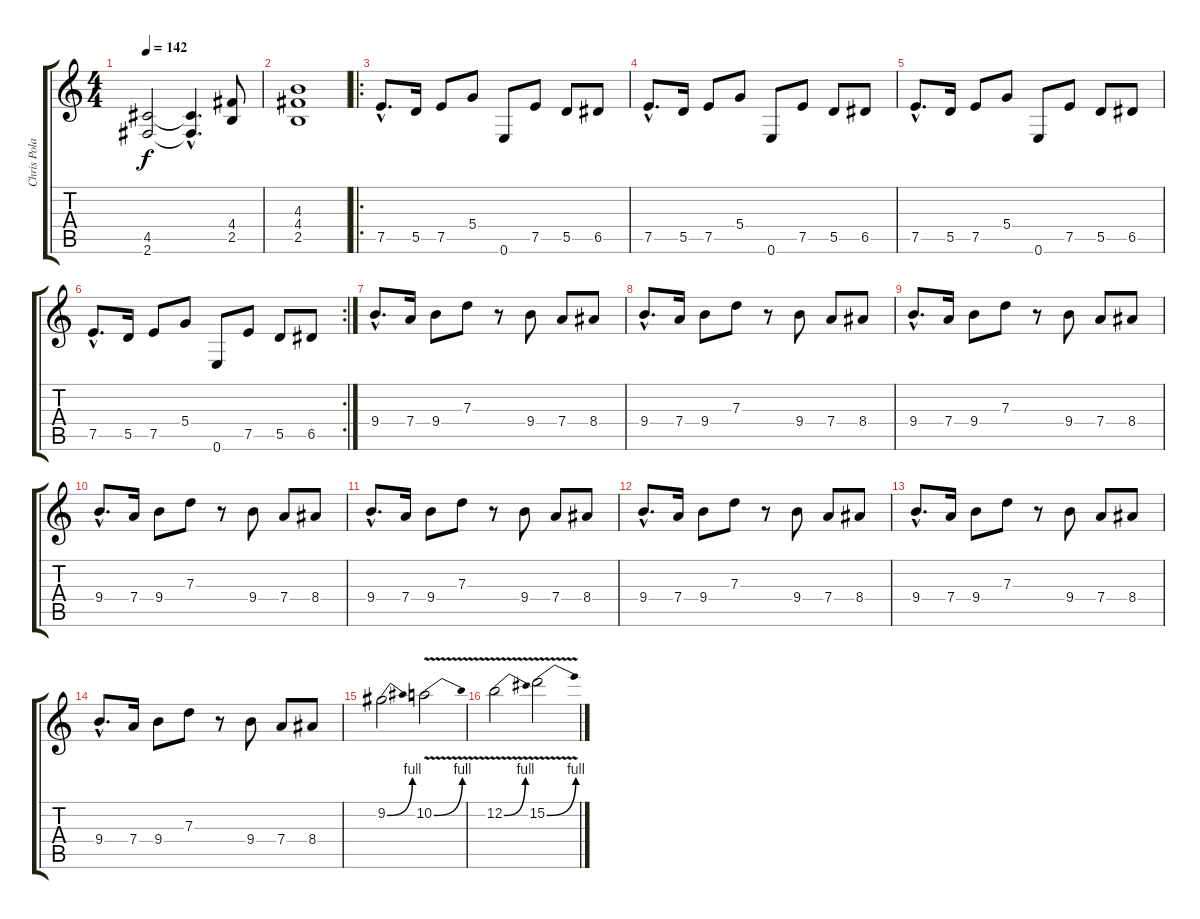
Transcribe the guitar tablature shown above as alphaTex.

\track ("Chris Poland (Guitar)" "Chris Pola") {instrument distortionguitar}
\staff {score tabs}
\tuning (E4 B3 G3 D3 A2 E2) {hide}
\ts (4 4)
\tempo 142
\clef g2
\ks c
(4.5 2.6).2{dy f} (4.5{hac t} 2.6{hac t}).4{d} (4.4 2.5).8 |
(4.3 4.4 2.5).1 |
\ro
7.5{hac}.8{d} 5.5.16 7.5.8 5.4.8 0.6.8 7.5.8 5.5.8 6.5.8 |
7.5{hac}.8{d} 5.5.16 7.5.8 5.4.8 0.6.8 7.5.8 5.5.8 6.5.8 |
7.5{hac}.8{d} 5.5.16 7.5.8 5.4.8 0.6.8 7.5.8 5.5.8 6.5.8 |
\rc 2
7.5{hac}.8{d} 5.5.16 7.5.8 5.4.8 0.6.8 7.5.8 5.5.8 6.5.8 |
9.4{hac}.8{d} 7.4.16 9.4.8 7.3.8 r.8 9.4.8 7.4.8 8.4.8 |
9.4{hac}.8{d} 7.4.16 9.4.8 7.3.8 r.8 9.4.8 7.4.8 8.4.8 |
9.4{hac}.8{d} 7.4.16 9.4.8 7.3.8 r.8 9.4.8 7.4.8 8.4.8 |
9.4{hac}.8{d} 7.4.16 9.4.8 7.3.8 r.8 9.4.8 7.4.8 8.4.8 |
9.4{hac}.8{d} 7.4.16 9.4.8 7.3.8 r.8 9.4.8 7.4.8 8.4.8 |
9.4{hac}.8{d} 7.4.16 9.4.8 7.3.8 r.8 9.4.8 7.4.8 8.4.8 |
9.4{hac}.8{d} 7.4.16 9.4.8 7.3.8 r.8 9.4.8 7.4.8 8.4.8 |
9.4{hac}.8{d} 7.4.16 9.4.8 7.3.8 r.8 9.4.8 7.4.8 8.4.8 |
9.2{be (bend 0 0 60 4)}.2 10.2{be (bend 0 0 60 4) v}.2 |
12.2{be (bend 0 0 60 4) v}.2 15.2{be (bend 0 0 60 4) v}.2
